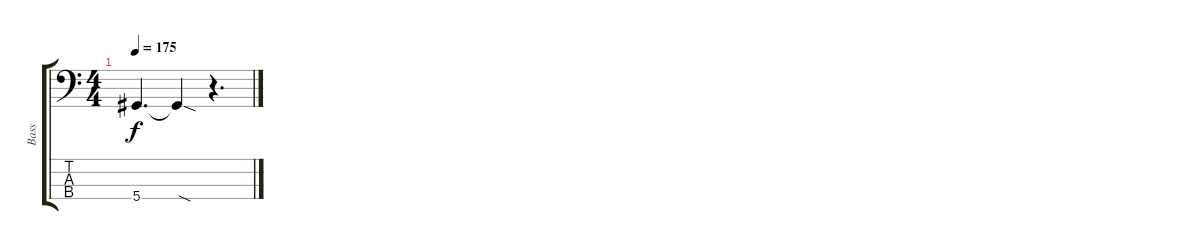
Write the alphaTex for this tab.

\track ("Bass" "Bass") {instrument electricbasspick}
\staff {score tabs}
\tuning (Gb2 Db2 Ab1 Eb1) {hide}
\ts (4 4)
\tempo 175
\clef f4
\ks c
5.4.4{d dy f} 5.4{sod t}.4 r.4{d}
